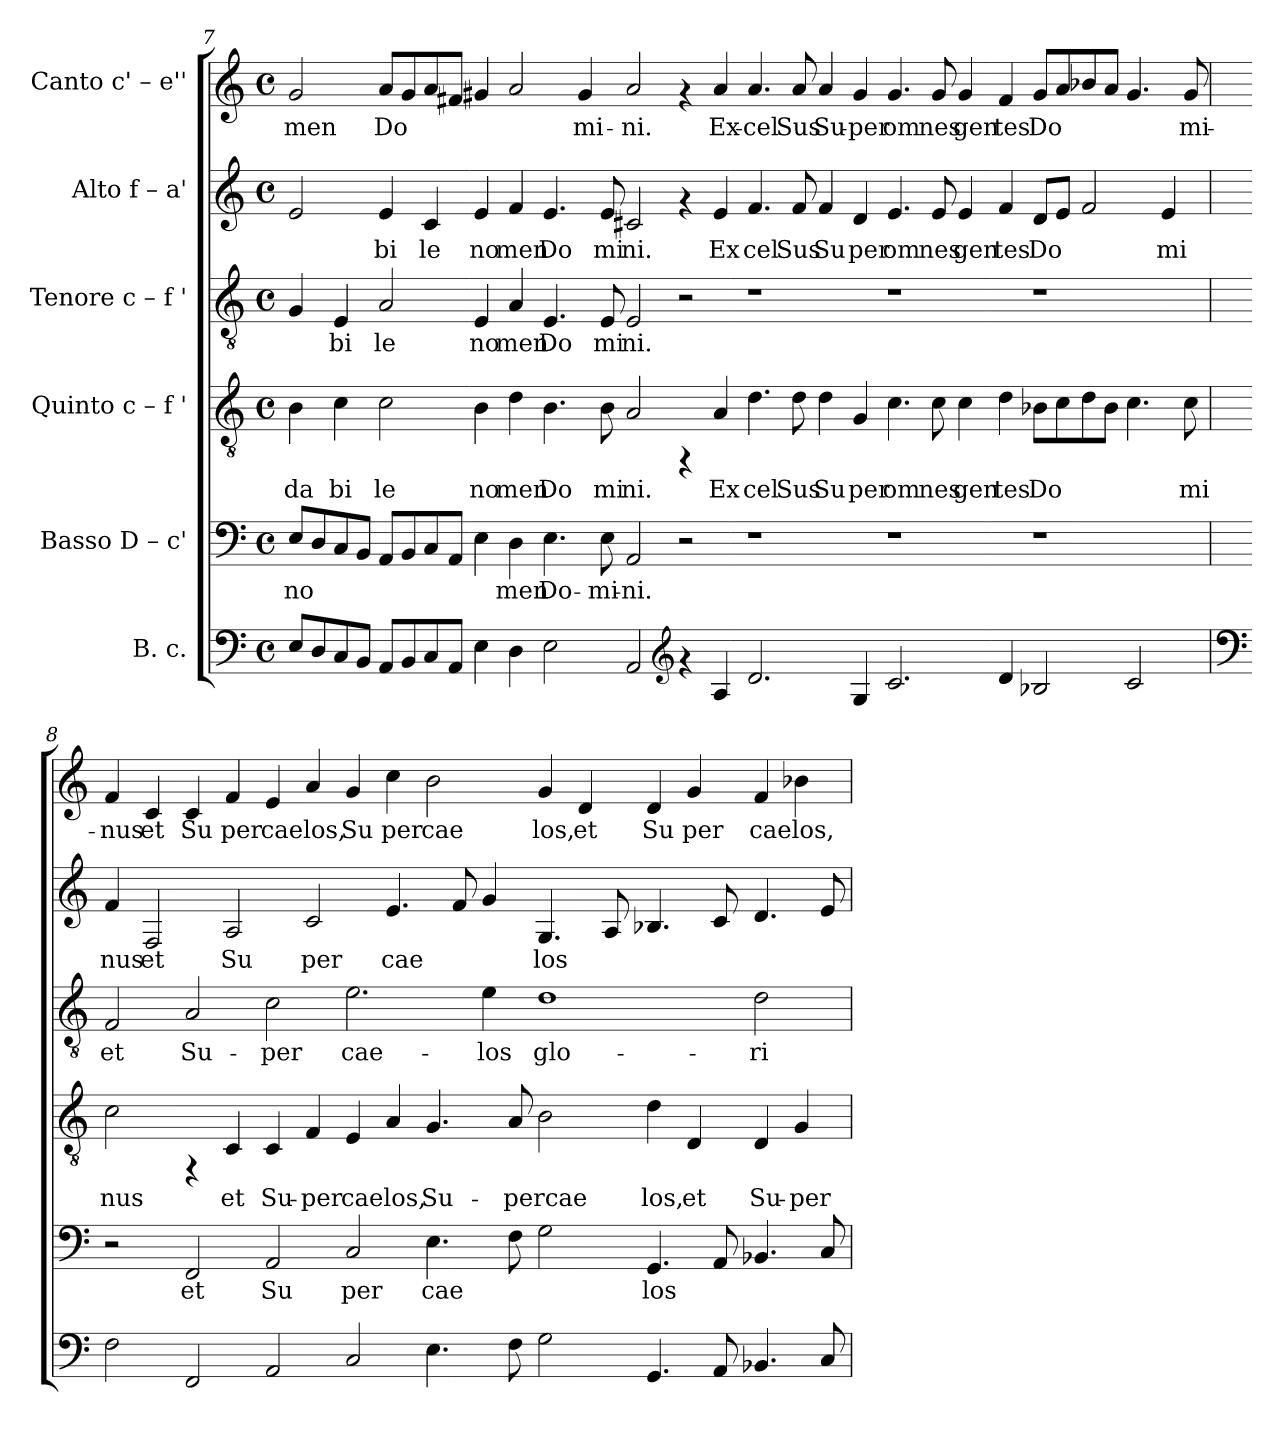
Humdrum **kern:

**kern	**kern	**text	**kern	**text	**kern	**text	**kern	**text	**kern	**text
*part6	*part5	*part5	*part4	*part4	*part3	*part3	*part2	*part2	*part1	*part1
*staff6	*staff5	*staff5	*staff4	*staff4	*staff3	*staff3	*staff2	*staff2	*staff1	*staff1
*I"B. c.	*I"Basso  D – c'	*	*I"Quinto  c – f '	*	*I"Tenore  c – f '	*	*I"Alto  f – a'	*	*I"Canto  c' – e''	*
!!LO:PB:g=z
*clefF4	*clefF4	*	*clefGv2	*	*clefGv2	*	*clefG2	*	*clefG2	*
*k[]	*k[]	*	*k[]	*	*k[]	*	*k[]	*	*k[]	*
*C:	*C:	*	*C:	*	*C:	*	*C:	*	*C:	*
*M4/4	*M4/4	*	*M4/4	*	*M4/4	*	*M4/4	*	*M4/4	*
*met(c)	*met(c)	*	*met(c)	*	*met(c)	*	*met(c)	*	*met(c)	*
=7	=7	=7	=7	=7	=7	=7	=7	=7	=7	=7
!	!	!LO:LY:b:rj	!	!LO:LY:b:rj	!	!LO:LY:b:cj	!	!LO:LY:b:rj	!	!LO:LY:b:rj
8E/L	8E/L	no-	4B\	-da	4G/	.	2e/	--	2g/	men
!	!	!LO:LY:b:rj	!	!	!	!	!	!	!	!
8D/	8D/	--	.	.	.	.	.	.	.	.
!	!	!LO:LY:b:rj	!	!LO:LY:b:rj	!	!LO:LY:b:cj	!	!	!	!
8C/	8C/	--	4c\	bi	4E/	bi	.	.	.	.
!	!	!LO:LY:b:rj	!	!	!	!	!	!	!	!
8BB/J	8BB/J	--	.	.	.	.	.	.	.	.
!	!	!LO:LY:b:rj	!	!LO:LY:b:rj	!	!LO:LY:b:cj	!	!LO:LY:b:rj	!	!LO:LY:b:rj
8AA/L	8AA/L	--	2c\	le	2A/	le	4e/	-bi	8a/L	Do-
!	!	!LO:LY:b:rj	!	!	!	!	!	!	!	!LO:LY:b:rj
8BB/	8BB/	--	.	.	.	.	.	.	8g/	--
!	!	!LO:LY:b:rj	!	!	!	!	!	!LO:LY:b:rj	!	!LO:LY:b:rj
8C/	8C/	--	.	.	.	.	4c/	le	8a/	--
!	!	!LO:LY:b:rj	!	!	!	!	!	!	!	!LO:LY:b:rj
8AA/J	8AA/J	--	.	.	.	.	.	.	8f#X/J	--
!	!	!LO:LY:b:rj	!	!LO:LY:b:rj	!	!LO:LY:b:cj	!	!LO:LY:b:rj	!	!LO:LY:b:rj
4E\	4E\	--	4B\	no	4E/	no	4e/	no	4g#X/	--
!	!	!LO:LY:b:rj	!	!LO:LY:b:rj	!	!LO:LY:b:cj	!	!LO:LY:b:rj	!	!LO:LY:b:rj
4D\	4D\	-men	4d\	men	4A/	men	4f/	men	2a/	--
!	!	!LO:LY:b:rj	!	!LO:LY:b:rj	!	!LO:LY:b:cj	!	!LO:LY:b:rj	!	!
2E\	4.E\	Do-	4.B\	Do	4.E/	Do	4.e/	Do	.	.
!	!	!	!	!	!	!	!	!	!	!LO:LY:b:rj
.	.	.	.	.	.	.	.	.	4g#/	-mi-
!	!	!LO:LY:b:rj	!	!LO:LY:b:rj	!	!LO:LY:b:cj	!	!LO:LY:b:rj	!	!
.	8E\	-mi-	8B\	mi	8E/	mi	8e/	mi	.	.
!	!	!LO:LY:b:rj	!	!LO:LY:b:rj	!	!LO:LY:b:cj	!	!LO:LY:b:rj	!	!LO:LY:b:rj
2AA/	2AA/	-ni.	2A/	ni.	2E/	ni.	2c#X/	ni.	2a/	-ni.
*clefG2	*	*	*	*	*	*	*	*	*	*
4rf	2r	.	4rFF	.	2r	.	4rf	.	4rf	.
!	!	!	!	!LO:LY:b:rj	!	!	!	!LO:LY:b:rj	!	!LO:LY:b:rj
4A/	.	.	4A/	Ex	.	.	4e/	Ex	4a/	Ex-
!	!	!	!	!LO:LY:b:rj	!	!	!	!LO:LY:b:rj	!	!LO:LY:b:rj
2.d/	1r	.	4.d\	cel	1r	.	4.f/	cel	4.a/	-cel-
!	!	!	!	!LO:LY:b:rj	!	!	!	!LO:LY:b:rj	!	!LO:LY:b:rj
.	.	.	8d\	Sus	.	.	8f/	Sus	8a/	-Sus
!	!	!	!	!LO:LY:b:rj	!	!	!	!LO:LY:b:rj	!	!LO:LY:b:rj
.	.	.	4d\	Su	.	.	4f/	Su	4a/	Su-
!	!	!	!	!LO:LY:b:rj	!	!	!	!LO:LY:b:rj	!	!LO:LY:b:rj
4G/	.	.	4G/	per	.	.	4d/	per	4g#/	-per
!	!	!	!	!LO:LY:b:rj	!	!	!	!LO:LY:b:rj	!	!LO:LY:b:rj
2.c/	1r	.	4.c\	om	1r	.	4.e/	om	4.g#/	om-
!	!	!	!	!LO:LY:b:rj	!	!	!	!LO:LY:b:rj	!	!LO:LY:b:rj
.	.	.	8c\	nes	.	.	8e/	nes	8g#/	-nes
!	!	!	!	!LO:LY:b:rj	!	!	!	!LO:LY:b:rj	!	!LO:LY:b:rj
.	.	.	4c\	gen	.	.	4e/	gen	4g#/	gen-
!	!	!	!	!LO:LY:b:rj	!	!	!	!LO:LY:b:rj	!	!LO:LY:b:rj
4d/	.	.	4d\	tes	.	.	4f/	tes	4f#/	-tes
!	!	!	!	!LO:LY:b:rj	!	!	!	!LO:LY:b:rj	!	!LO:LY:b:rj
2B-X/	1r	.	8B-X\L	Do	1r	.	8d/L	Do	8g#/L	Do-
!	!	!	!	!LO:LY:b:rj	!	!	!	!LO:LY:b:rj	!	!LO:LY:b:rj
.	.	.	8c\	.	.	.	8e/J	.	8a/	--
!	!	!	!	!LO:LY:b:rj	!	!	!	!LO:LY:b:rj	!	!LO:LY:b:rj
.	.	.	8d\	.	.	.	2f/	.	8b-X/	--
!	!	!	!	!LO:LY:b:rj	!	!	!	!	!	!LO:LY:b:rj
.	.	.	8B-\J	.	.	.	.	.	8a/J	--
!	!	!	!	!LO:LY:b:rj	!	!	!	!	!	!LO:LY:b:rj
2c/	.	.	4.c\	.	.	.	.	.	4.g#/	--
!	!	!	!	!	!	!	!	!LO:LY:b:rj	!	!
.	.	.	.	.	.	.	4e/	mi	.	.
!	!	!	!	!LO:LY:b:rj	!	!	!	!	!	!LO:LY:b:rj
.	.	.	8c\	mi	.	.	.	.	8g#/	-mi-
!!LO:LB:g=z
=8	=8	=8	=8	=8	=8	=8	=8	=8	=8	=8
*clefF4	*	*	*	*	*	*	*	*	*	*
!	!	!	!	!LO:LY:b:rj	!	!LO:LY:b:cj	!	!LO:LY:b:rj	!	!LO:LY:b:rj
2F\	2r	.	2c\	nus	2F/	et	4f/	nus	4f/	-nus
!	!	!	!	!	!	!	!	!LO:LY:b:rj	!	!LO:LY:b:rj
.	.	.	.	.	.	.	2F/	et	4c/	et
!	!	!LO:LY:b:rj	!	!	!	!LO:LY:b:cj	!	!	!	!LO:LY:b:rj
2FF/	2FF/	et	4rFF	.	2A/	Su-	.	.	4c/	Su
!	!	!	!	!LO:LY:b:rj	!	!	!	!LO:LY:b:rj	!	!LO:LY:b:rj
.	.	.	4C/	et	.	.	2A/	Su	4f/	per
!	!	!LO:LY:b:rj	!	!LO:LY:b:rj	!	!LO:LY:b:cj	!	!	!	!LO:LY:b:rj
2AA/	2AA/	Su	4C/	Su-	2c\	-per	.	.	4e/	caelos,
!	!	!	!	!LO:LY:b:rj	!	!	!	!LO:LY:b:rj	!	!LO:LY:b:rj
.	.	.	4F/	-per	.	.	2c/	per	4a/	.
!	!	!LO:LY:b:rj	!	!LO:LY:b:rj	!	!LO:LY:b:cj	!	!	!	!LO:LY:b:rj
2C/	2C/	per	4E/	caelos,	2.e\	cae-	.	.	4g/	Su
!	!	!	!	!LO:LY:b:rj	!	!	!	!LO:LY:b:rj	!	!LO:LY:b:rj
.	.	.	4A/	.	.	.	4.e/	cae	4cc\	per
!	!	!LO:LY:b:rj	!	!LO:LY:b:rj	!	!	!	!	!	!LO:LY:b:rj
4.E\	4.E\	cae	4.G/	Su-	.	.	.	.	2b\	cae
!	!	!	!	!	!	!	!	!LO:LY:b:rj	!	!
.	.	.	.	.	.	.	8f/	.	.	.
!	!	!	!	!	!	!LO:LY:b:cj	!	!LO:LY:b:rj	!	!
.	.	.	.	.	4e\	-los	4g/	.	.	.
!	!	!LO:LY:b:rj	!	!LO:LY:b:rj	!	!	!	!	!	!
8F\	8F\	.	8A/	-percae-	.	.	.	.	.	.
!	!	!LO:LY:b:rj	!	!LO:LY:b:rj	!	!LO:LY:b:cj	!	!LO:LY:b:rj	!	!LO:LY:b:rj
2G\	2G\	.	2B\	--	1d	glo-	4.G/	los	4g/	los,
!	!	!	!	!	!	!	!	!	!	!LO:LY:b:rj
.	.	.	.	.	.	.	.	.	4d/	et
!	!	!	!	!	!	!	!	!LO:LY:b:rj	!	!
.	.	.	.	.	.	.	8A/	.	.	.
!	!	!LO:LY:b:rj	!	!LO:LY:b:rj	!	!	!	!LO:LY:b:rj	!	!LO:LY:b:rj
4.GG/	4.GG/	los	4d\	-los,	.	.	4.B-X/	.	4d/	Su
!	!	!	!	!LO:LY:b:rj	!	!	!	!	!	!LO:LY:b:rj
.	.	.	4D/	et	.	.	.	.	4g/	per
!	!	!LO:LY:b:rj	!	!	!	!	!	!LO:LY:b:rj	!	!
8AA/	8AA/	.	.	.	.	.	8c/	.	.	.
!	!	!LO:LY:b:rj	!	!LO:LY:b:rj	!	!LO:LY:b:cj	!	!LO:LY:b:rj	!	!LO:LY:b:rj
4.BB-X/	4.BB-X/	.	4D/	Su-	2d\	-ri-	4.d/	.	4f/	caelos,
!	!	!	!	!LO:LY:b:rj	!	!	!	!	!	!LO:LY:b:rj
.	.	.	4G/	-per	.	.	.	.	4b-X\	.
!	!	!LO:LY:b:rj	!	!	!	!	!	!LO:LY:b:rj	!	!
8C/	8C/	.	.	.	.	.	8e/	.	.	.
=	=	=	=	=	=	=	=	=	=	=
*-	*-	*-	*-	*-	*-	*-	*-	*-	*-	*-
